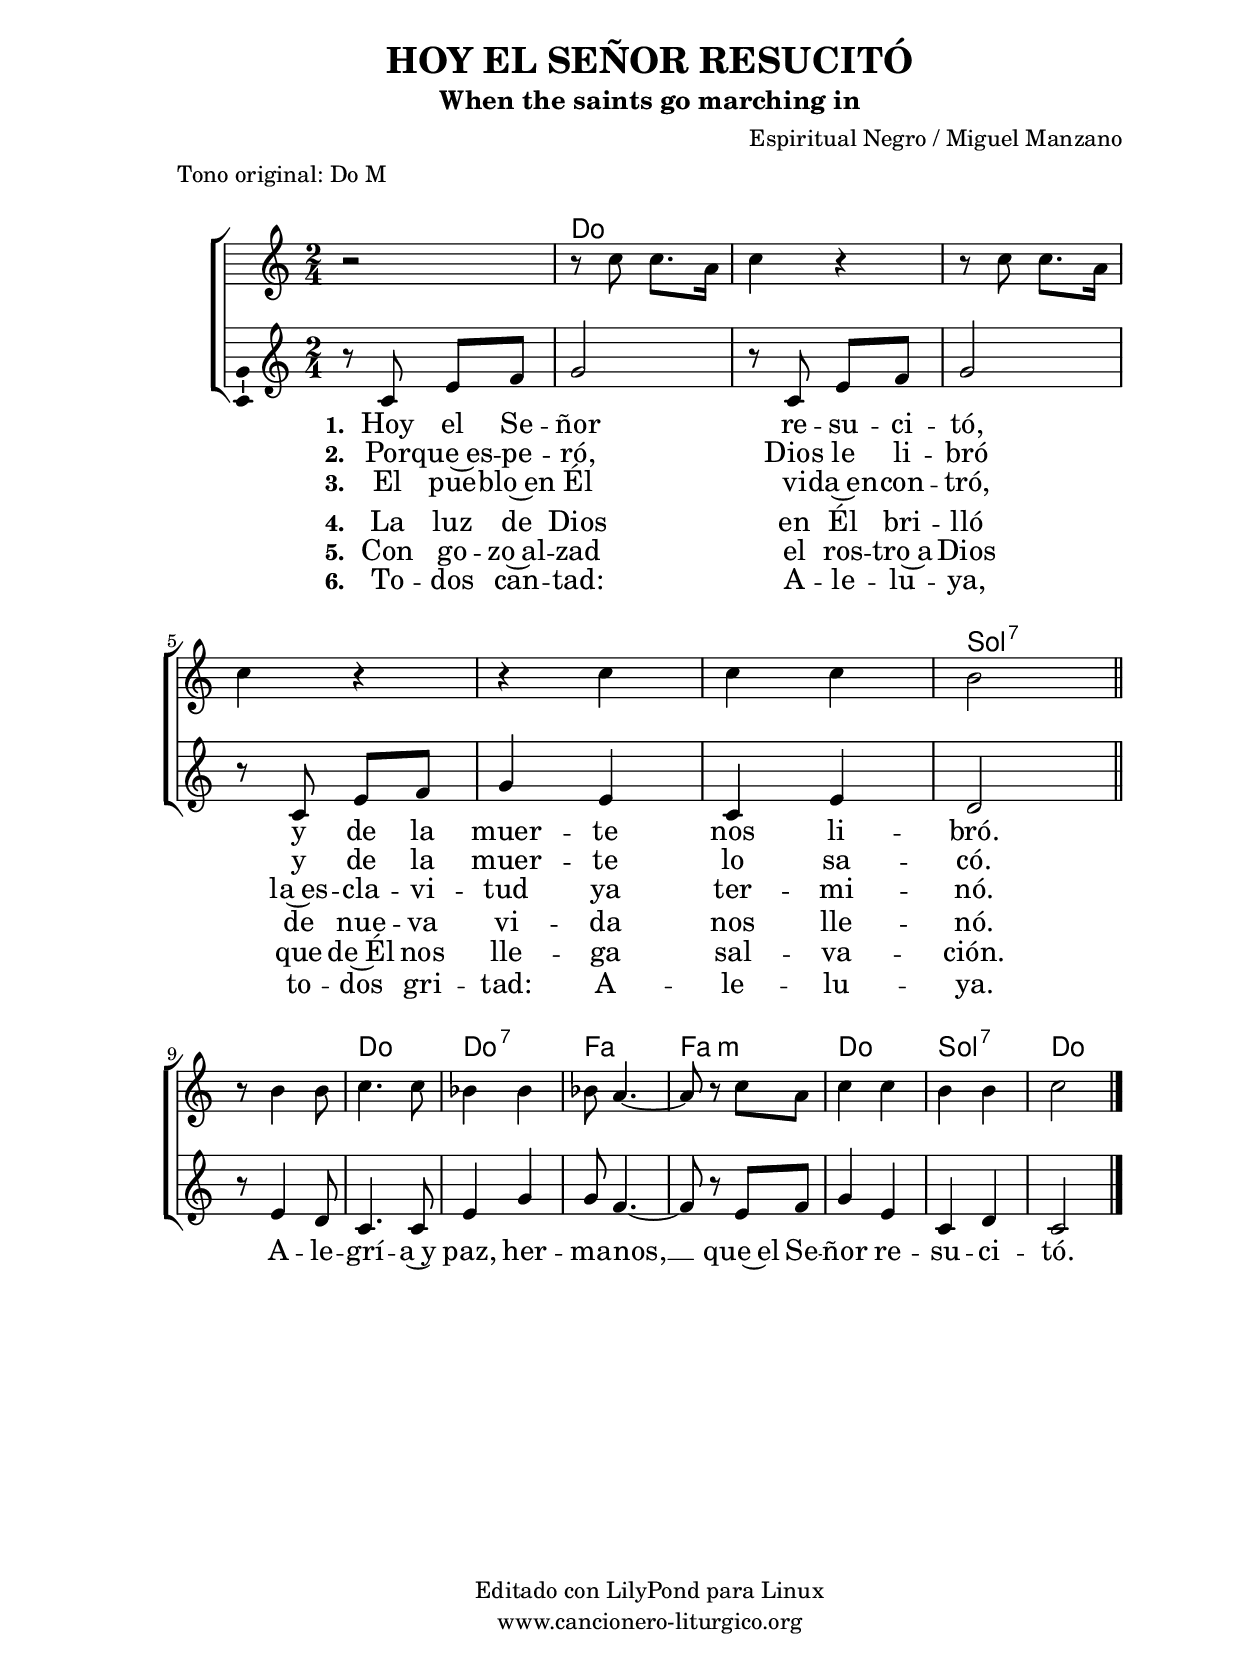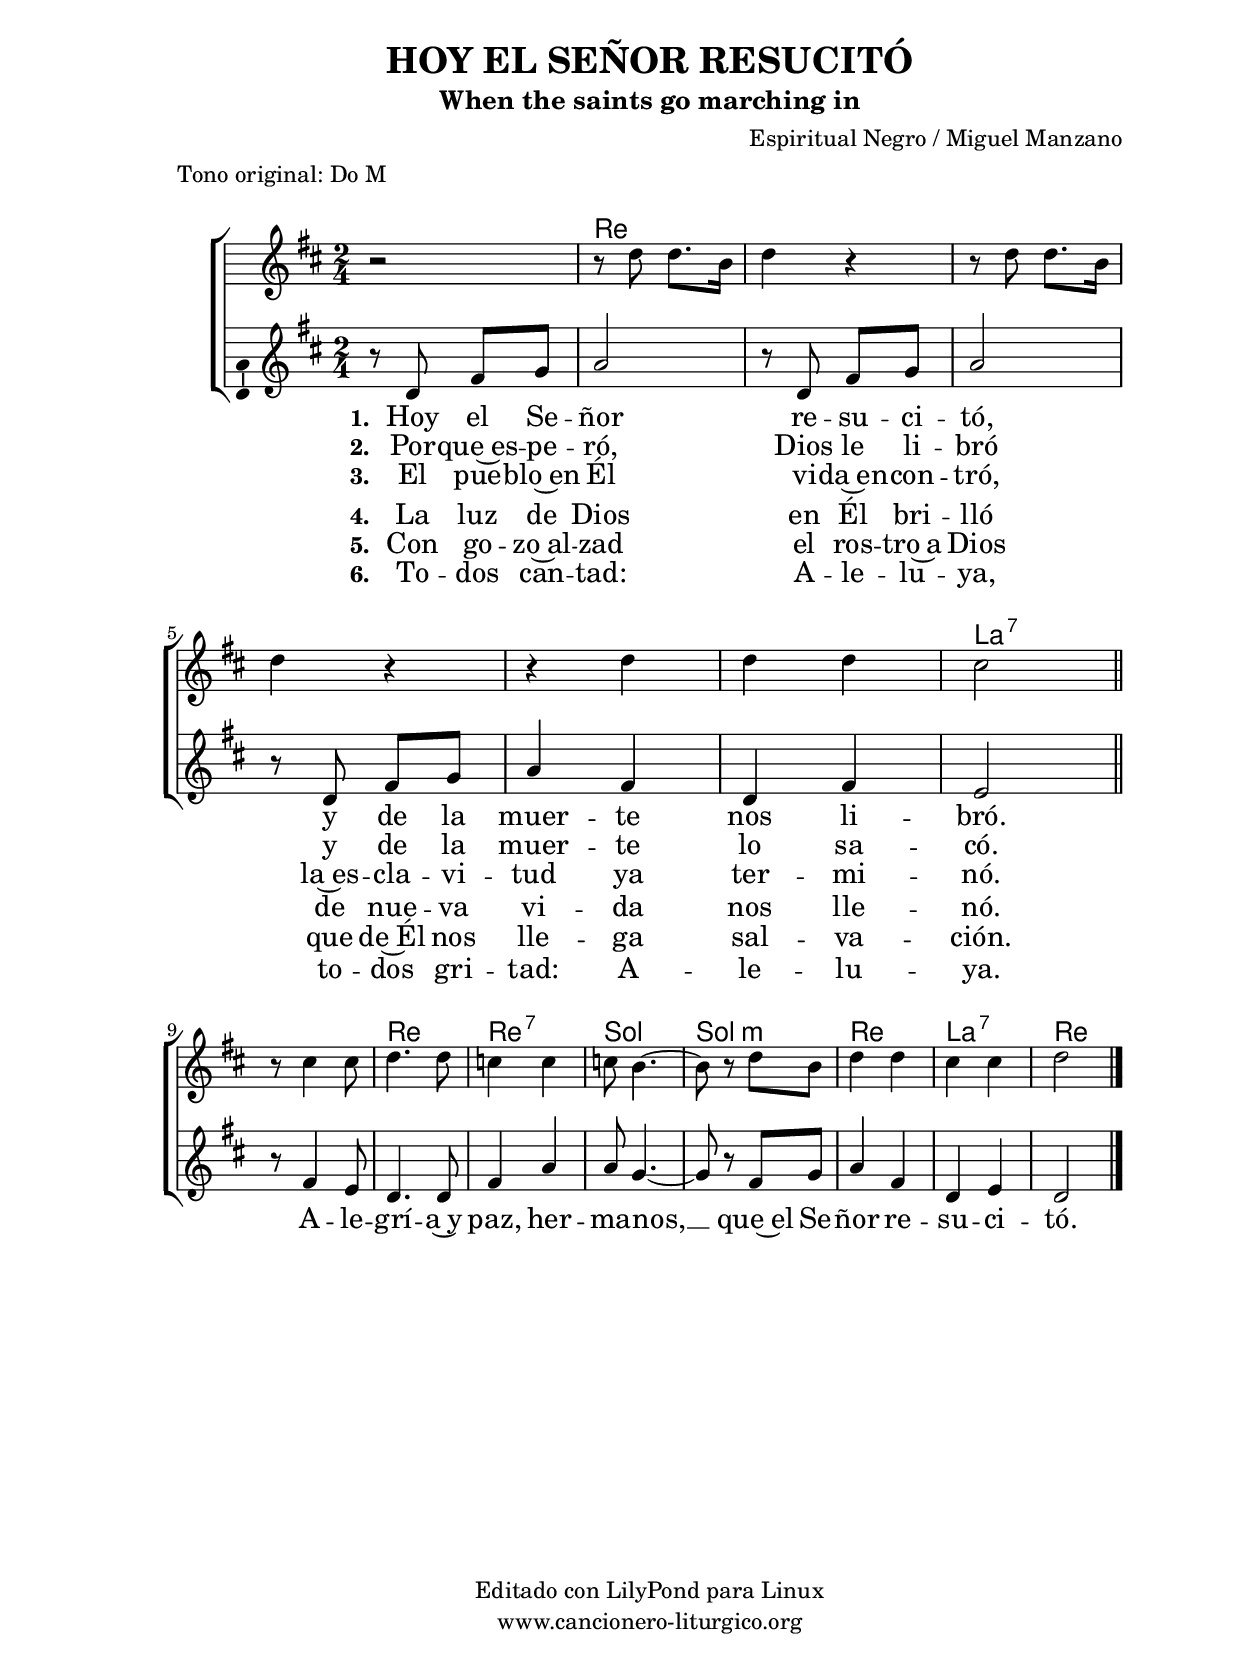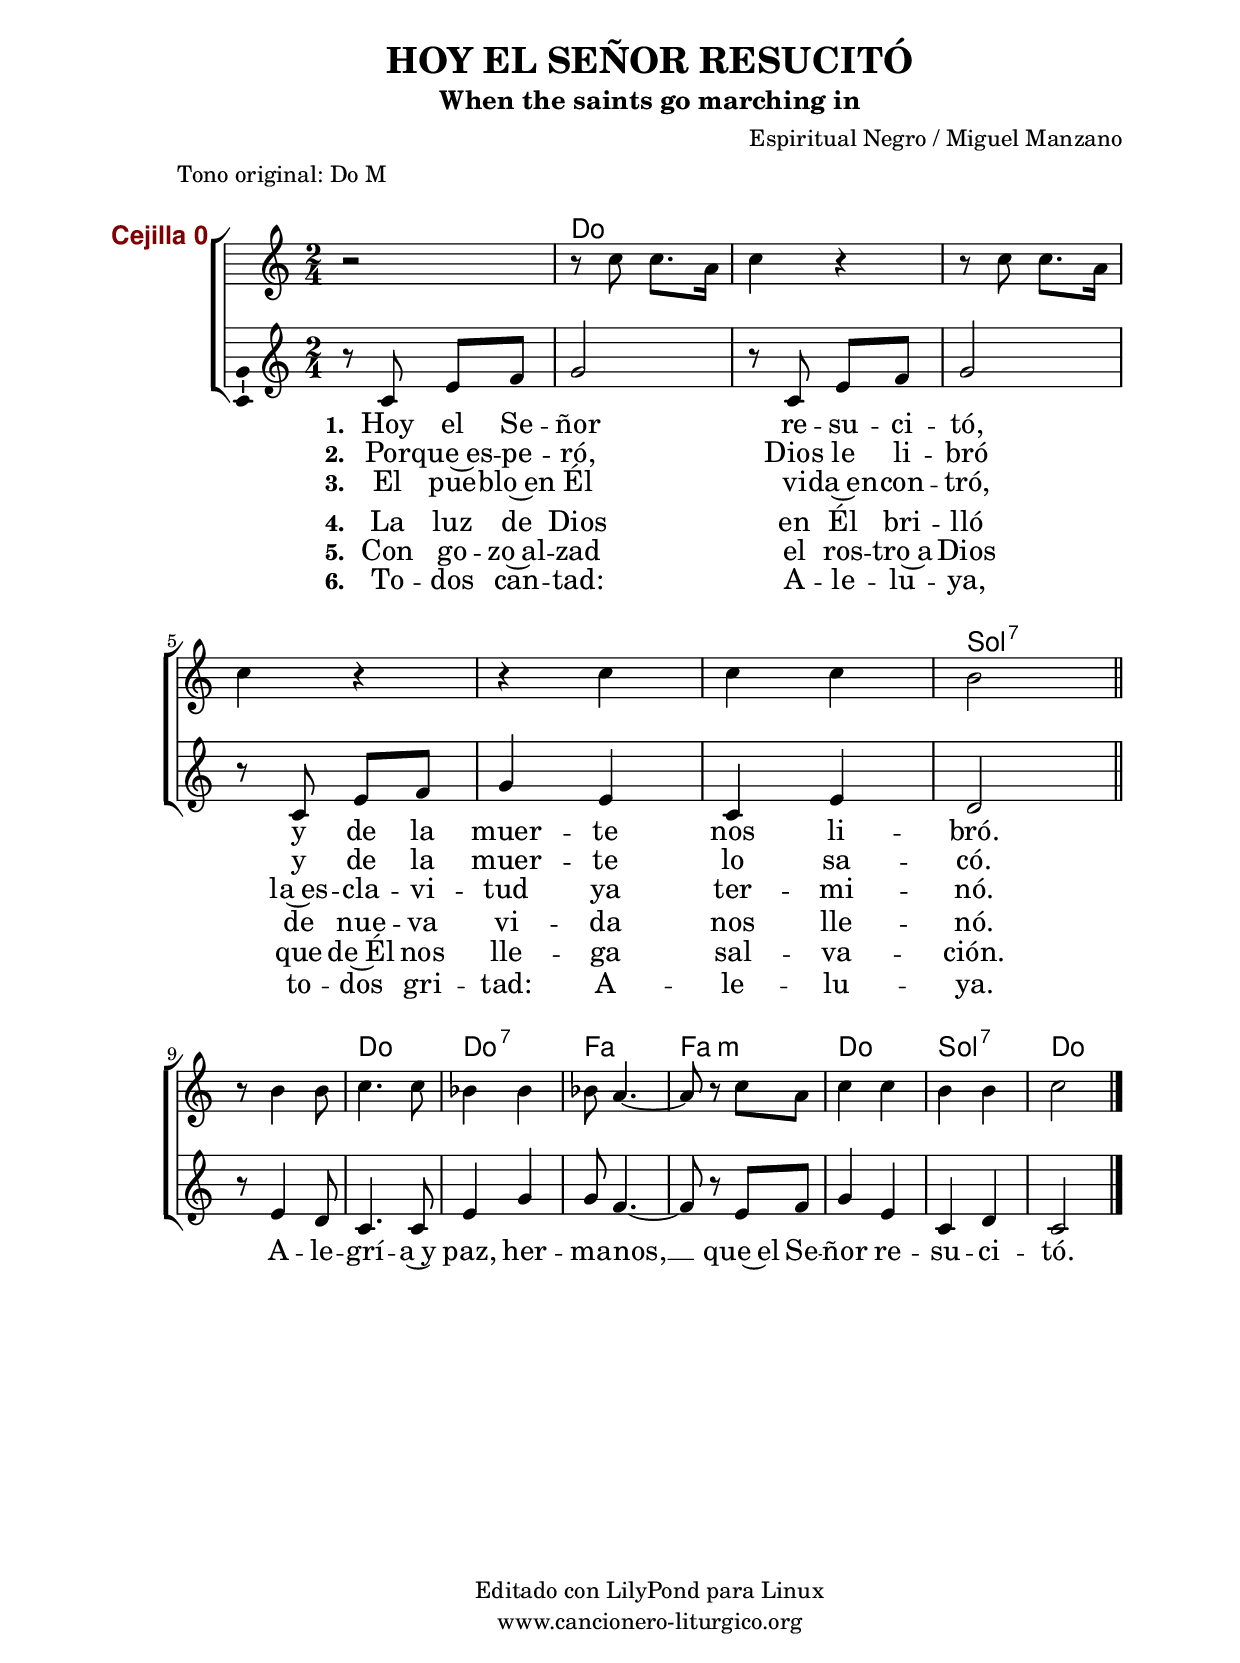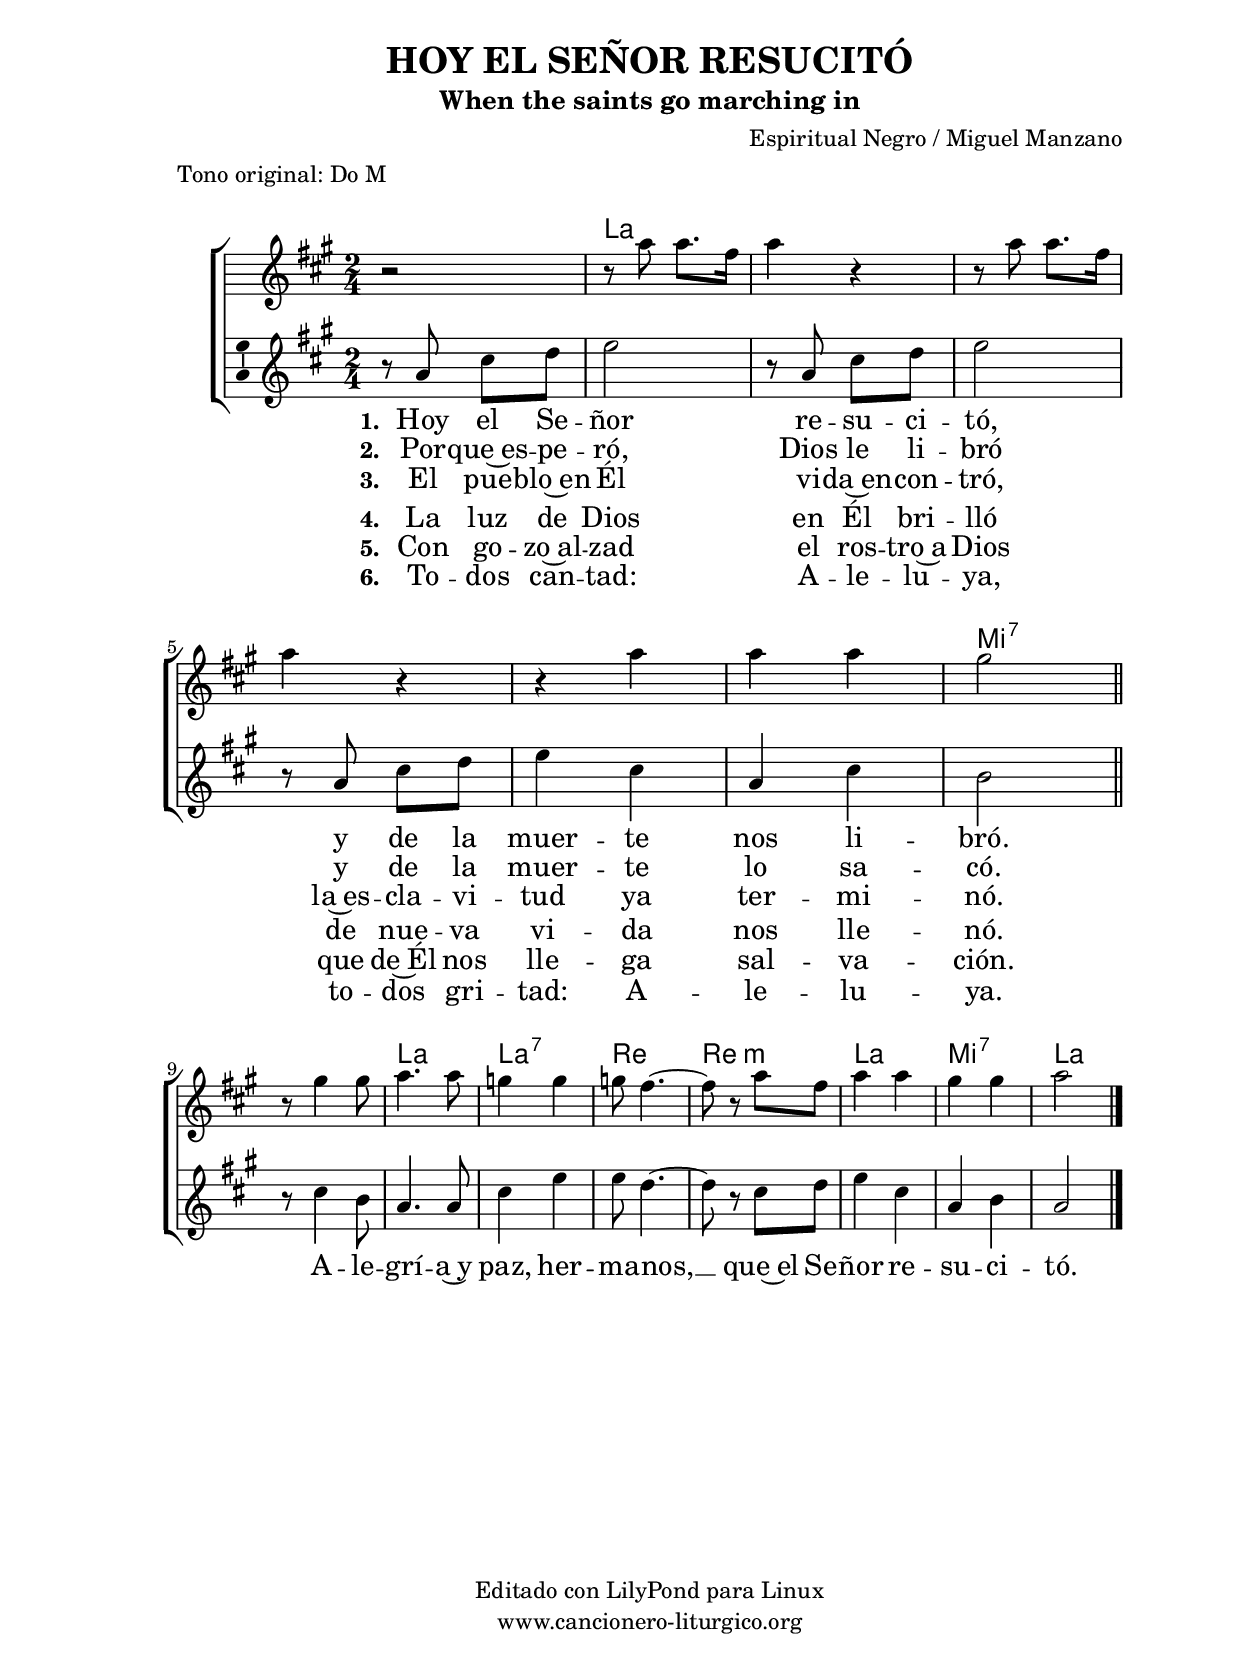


%versión de lilypond para la que se ha escrito esta partitura:
\version "2.16.0"

	%Tamaño papel
	#(set-default-paper-size "a4")
	%Tamaño partitura
	#(set-global-staff-size 20)
	%No responde al pulsar sobre una nota
	#(ly:set-option 'point-and-click #f)

%parámetros del encabezamiento:
\header {
	title = "HOY EL SEÑOR RESUCITÓ"
	subtitle = "When the saints go marching in"
	composer = "Espiritual Negro / Miguel Manzano"
	poet = ""
	meter = "Tono original: Do M"
	arranger = ""
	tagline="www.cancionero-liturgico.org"
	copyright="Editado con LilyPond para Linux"
	tiempo = "Pascua"
	usos = "Entrada, Comunión, Salida"
	letra = ""
	}

%parámetros asociados al papel:
\paper  {
	oddHeaderMarkup = \markup {\fill-line { \on-the-fly #not-first-page \fromproperty #'header:title \on-the-fly #not-first-page \fromproperty #'header:composer }}
	evenHeaderMarkup = \markup {\fill-line { \fromproperty #'header:composer \fromproperty #'header:title }}
	#(set-paper-size "a4")
	print-page-number = ##f
	first-page-number = 1
	print-first-page-number = ##f
%	head-separation = 3.0 \cm
	top-margin = 2.0 \cm
	bottom-margin = 0.5\cm
%%%	bottom-margin = -1.0\cm
	left-margin = 3.0 \cm
	line-width = 16.0 \cm 
	indent = 8\mm
	interscoreline = 2.\mm
	between-system-space = 15\mm
%	para que las partituras no llenen la hoja:
	ragged-bottom = ##t
%	idem para la última hoja:
	ragged-last-bottom = ##f
%	para que las partituras llenen el ancho del papel:
	ragged-last = ##f
	after-title-space = 2.5 \cm
page-count=1
%system-count=8

	%Flexible Vertical Spacing
%	markup-markup-spacing =
%	#'((basic-distance . 15) (minimum-distance . 15) (padding . 3))
	markup-system-spacing =
	#'((basic-distance . 15) (minimum-distance . 15) (padding . 3))
	system-system-spacing =
	#'((basic-distance . 15) (minimum-distance . 15) (padding . 3))
	score-system-spacing =
	#'((basic-distance . 15) (minimum-distance . 15) (padding . 5))
%	top-system-spacing = % header
%	#'((basic-distance . 8) (minimum-distance . 0) (padding . 0))
%	top-markup-spacing =
%	#'((basic-distance . 20) (minimum-distance . 20) (padding . 0))
	last-bottom-spacing = % footer
	#'((basic-distance . 5) (minimum-distance . 5) (padding . 0))
%	score-markup-spacing =
%	#'((basic-distance . 16) (minimum-distance . 13) (padding . 0))

	}


%parámetros que afectan a toda la partitura:
global =  {
	%clave de sol (G):
	\clef G
	%armadura:
%	\transpose g c
	\key c \major
	\tempo 4=100
	\set Score.tempoHideNote = ##t
	}


acordes = {
	\italianChords
	\chordmode {
%	\transpose g c
{

s2
c2 s c s c s g:7 s
c2 c:7 f f:m c g:7 c

	}
	}
}



melodia = 
%	\transpose g c
{
\time 2/4

\relative c'{

r8 c8 e f
g2
r8 c,8 e f
g2
r8 c,8 e f
g4 e
c4 e
d2

\bar "||"
\break

%%%%%%%%%%%%%%r8 e8 e d %Versión inglesa
r8 e4 d8
c4. c8
e4 g
%%%%%%%%%%%%%%e4 g8 g %Versión inglesa
g8 f4.~
f8 r8 e8 f
g4 e
c4 d
c2

\bar "|."

}
}

melodiados = 
%	\transpose g c
{
\time 2/4

\relative c''{

r2
r8 c8 c8. a16
c4 r4
r8 c8 c8. a16
c4 r4
r4 c4
c4 c
b2

\bar "||"
\break

%%%%%%%%%%%%%%r8 b8 b b %Versión inglesa
r8 b4 b8
c4. c8
bes4 bes
%%%%%%%%%%%%%%bes4 bes8 bes %Versión inglesa
bes8 a4.~
a8 r8 c8 a
c4 c
b4 b
c2

\bar "|."

}
}


texto = \lyricmode {

Oh, when the saints, go march -- ing in,
oh, when the saints go march -- ing in.
Oh, Lord, I want to be in that num -- ber, __
when the saints go march -- ing in.

}

textouno = \lyricmode {

\set stanza =#"1. " Hoy el Se -- ñor re -- su -- ci -- tó,
y de la muer -- te nos li -- bró.

A -- le -- grí -- a~y paz, her -- ma -- nos, __
que~el Se -- ñor re -- su -- ci -- tó.

}

textodos = \lyricmode {

\set stanza =#"2. " Por -- que~es -- pe -- ró, Dios le li -- bró
y de la muer -- te lo sa -- có.

}

textotres = \lyricmode {

\set stanza =#"3. " El pue -- blo~en Él vi -- da~en -- con -- tró,
la~es -- cla -- vi -- tud ya ter -- mi -- nó.

}

textocuatro = \lyricmode {

\set stanza =#"4. " La luz de Dios en Él bri -- lló
de nue -- va vi -- da nos lle -- nó.

}

textocinco = \lyricmode {

\set stanza =#"5. " Con go -- zo~al -- zad el ros -- tro~a Dios
que de~Él nos lle -- ga sal -- va -- ción.

}

textoseis = \lyricmode {

\set stanza =#"6. " To -- dos can -- tad: A -- le -- lu -- ya,
to -- dos gri -- tad: A -- le -- lu -- ya.

}


acordesStaff = \context ChordNames = acordesStaff <<
	\set chordChanges = ##t
	\acordes
	>>


%%%%%%%%%%%%%%%%%%%%%%%%%%%%%%%%%%% CEJILLA %%%%%%%%%%%%%%%%%%%%%%%%%%%%%%%%%%%
acordescejilla = {
%%%	\override ChordNames.ChordName #'font-size = #-1
%%%	\override ChordNames.ChordName #'font-series = #'bold
	\transpose c c {
		\acordes
		}
	}

acordescejillaStaff = \context ChordNames = acordescejillaStaff <<
	\set Staff.instrumentName = \markup \with-color #darkred \larger \bold \sans "Cejilla 0"
	\set chordChanges = ##t
	\acordescejilla
	>>
%%%%%%%%%%%%%%%%%%%%%%%%%%%%%%%%%%% CEJILLA %%%%%%%%%%%%%%%%%%%%%%%%%%%%%%%%%%%


vozStaff = \context Voice = vozStaff
\with {\consists "Ambitus_engraver"}
<<
%	\set Staff.instrumentName = ""
%	\set Staff.shortInstrumentName = ""
%	\set Staff.midiInstrument = #"clarinet"
%	\set Staff.midiInstrument = #"cello"
	\set Staff.midiInstrument = #"flute"
%	\set Staff.midiInstrument = #"electric guitar (jazz)"
%	\set Staff.midiInstrument = #"english horn"
%	\set Staff.midiInstrument = #"violin"
%	\set Staff.midiInstrument = #"glockenspiel"
	\set Staff.midiMinimumVolume = #0.7
	\set Staff.midiMaximumVolume = #0.9
	\global
	\melodia
	>>

vozdosStaff = \context Voice = vozdosStaff
<<
	\set Staff.instrumentName = ""
	\set Staff.shortInstrumentName = ""
	\override Staff.StaffSymbol #'staff-space = #(magstep -0.35)
	\set Staff.midiInstrument = #"flute"
	\set Staff.midiMinimumVolume = #0.7
	\set Staff.midiMaximumVolume = #0.9
	\global
	\melodiados
	>>


textoStaff = \context Lyrics = textoStaff <<
	\lyricsto vozStaff \texto
	>>

textounoStaff = \context Lyrics = textounoStaff <<
	\lyricsto vozStaff \textouno
	>>

textodosStaff = \context Lyrics = textodosStaff <<
	\lyricsto vozStaff \textodos
	>>

textotresStaff = \context Lyrics = textotresStaff <<
	\lyricsto vozStaff \textotres
	>>

textocuatroStaff = \context Lyrics = textocuatroStaff <<
	\lyricsto vozStaff \textocuatro
	>>

textocincoStaff = \context Lyrics = textocincoStaff <<
	\lyricsto vozStaff \textocinco
	>>

textoseisStaff = \context Lyrics = textoseisStaff <<
	\lyricsto vozStaff \textoseis
	>>


\book {
	\score {
		\context ChoirStaff {
%			\override StaffGroup.SystemStartBracket #'collapse-height = #1
%			\override Score.SystemStartBar #'collapse-height = #1
			<<
			\acordesStaff
			\vozdosStaff
			\vozStaff
%			\textoStaff
			\textounoStaff
			\textodosStaff
			\textotresStaff
			\textocuatroStaff
			\textocincoStaff
			\textoseisStaff
			>>
			}
		\layout {
	    		\context {
				\Lyrics
				\override LyricText #'font-size = #2
				}
	   		 \context {
				\Score
				\override StaffSymbol #'staff-space = #(magstep +3)
				}
			}
		}
	\score {
		\unfoldRepeats
		\context ChoirStaff {
			<<
			\acordesStaff
			\vozdosStaff
			\vozStaff
			>>
			}
		\midi {
	  		\context {
	  			\Score
				tempoWholesPerMinute = #(ly:make-moment 70 4)
				}
			}
		}
	}


%Partitura para guitarra
#(define output-suffix "G")
\book {
	\score {
		\context ChoirStaff {
%			\override StaffGroup.SystemStartBracket #'collapse-height = #1
%			\override Score.SystemStartBar #'collapse-height = #1
			<<
			\acordescejillaStaff
			\vozdosStaff
			\vozStaff
%			\textoStaff
			\textounoStaff
			\textodosStaff
			\textotresStaff
			\textocuatroStaff
			\textocincoStaff
			\textoseisStaff
			>>
			}
		\layout {
%%%%%%%%%%%%%%%%%%%%%%%%%%%%%%%%%%% CEJILLA %%%%%%%%%%%%%%%%%%%%%%%%%%%%%%%%%%%
			\context {
				\ChordNames \consists Instrument_name_engraver
				}
%%%%%%%%%%%%%%%%%%%%%%%%%%%%%%%%%%% CEJILLA %%%%%%%%%%%%%%%%%%%%%%%%%%%%%%%%%%%
	    		\context {
				\Lyrics
				\override LyricText #'font-size = #2
				}
	   		 \context {
				\Score
				\override StaffSymbol #'staff-space = #(magstep +3)
				}
			}
		}
	}


#(define output-suffix "C")
\book {
	\score {
		\context ChoirStaff {
%			\override StaffGroup.SystemStartBracket #'collapse-height = #1
%			\override Score.SystemStartBar #'collapse-height = #1
\transpose c d
			<<
			\acordesStaff
			\vozdosStaff
			\vozStaff
%			\textoStaff
			\textounoStaff
			\textodosStaff
			\textotresStaff
			\textocuatroStaff
			\textocincoStaff
			\textoseisStaff
			>>
			}
		\layout {
	    		\context {
				\Lyrics
				\override LyricText #'font-size = #2
				}
	   		 \context {
				\Score
				\override StaffSymbol #'staff-space = #(magstep +3)
				}
			}
		}
	}


#(define output-suffix "S")
\book {
	\score {
		\context ChoirStaff {
%			\override StaffGroup.SystemStartBracket #'collapse-height = #1
%			\override Score.SystemStartBar #'collapse-height = #1
\transpose c a
			<<
			\acordesStaff
			\vozdosStaff
			\vozStaff
%			\textoStaff
			\textounoStaff
			\textodosStaff
			\textotresStaff
			\textocuatroStaff
			\textocincoStaff
			\textoseisStaff
			>>
			}
		\layout {
	    		\context {
				\Lyrics
				\override LyricText #'font-size = #2
				}
	   		 \context {
				\Score
				\override StaffSymbol #'staff-space = #(magstep +3)
				}
			}
		}
	}


